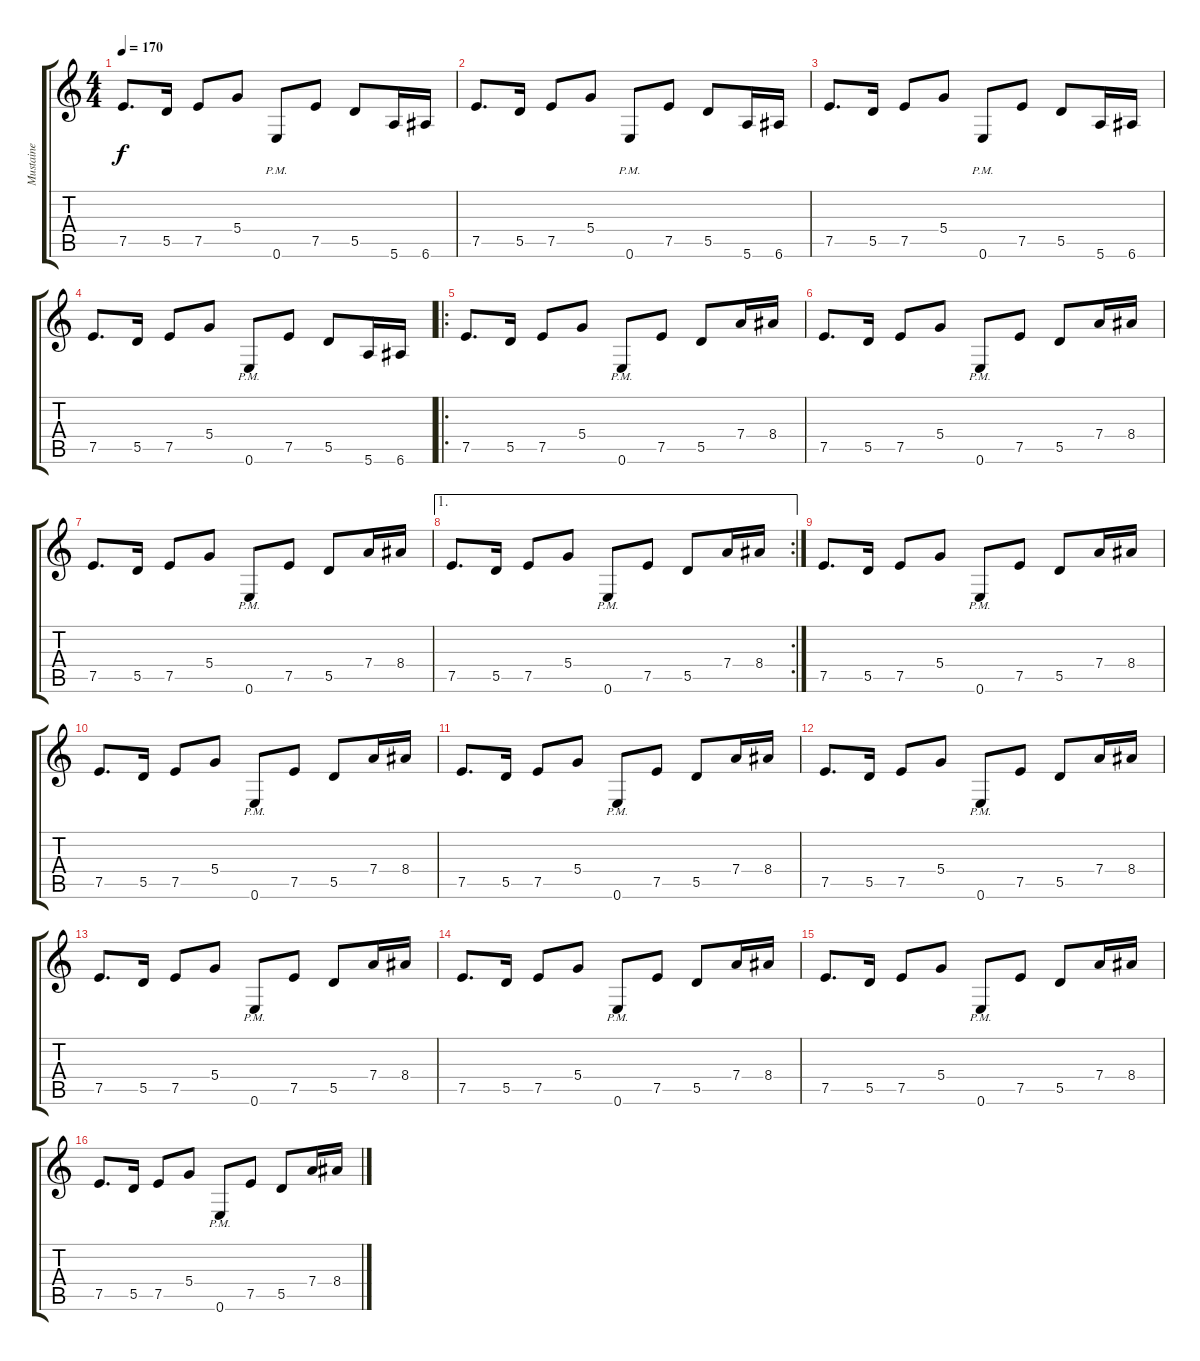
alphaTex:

\track ("Mustaine" "Mustaine") {instrument distortionguitar}
\staff {score tabs}
\tuning (E4 B3 G3 D3 A2 E2) {hide}
\ts (4 4)
\tempo 170
\clef g2
\ks c
7.5.8{d dy f} 5.5.16 7.5.8 5.4.8 0.6{pm}.8 7.5.8 5.5.8 5.6.16 6.6.16 |
7.5.8{d} 5.5.16 7.5.8 5.4.8 0.6{pm}.8 7.5.8 5.5.8 5.6.16 6.6.16 |
7.5.8{d} 5.5.16 7.5.8 5.4.8 0.6{pm}.8 7.5.8 5.5.8 5.6.16 6.6.16 |
7.5.8{d} 5.5.16 7.5.8 5.4.8 0.6{pm}.8 7.5.8 5.5.8 5.6.16 6.6.16 |
\ro
7.5.8{d} 5.5.16 7.5.8 5.4.8 0.6{pm}.8 7.5.8 5.5.8 7.4.16 8.4.16 |
7.5.8{d} 5.5.16 7.5.8 5.4.8 0.6{pm}.8 7.5.8 5.5.8 7.4.16 8.4.16 |
7.5.8{d} 5.5.16 7.5.8 5.4.8 0.6{pm}.8 7.5.8 5.5.8 7.4.16 8.4.16 |
\ae 1
\rc 2
7.5.8{d} 5.5.16 7.5.8 5.4.8 0.6{pm}.8 7.5.8 5.5.8 7.4.16 8.4.16 |
7.5.8{d} 5.5.16 7.5.8 5.4.8 0.6{pm}.8 7.5.8 5.5.8 7.4.16 8.4.16 |
7.5.8{d} 5.5.16 7.5.8 5.4.8 0.6{pm}.8 7.5.8 5.5.8 7.4.16 8.4.16 |
7.5.8{d} 5.5.16 7.5.8 5.4.8 0.6{pm}.8 7.5.8 5.5.8 7.4.16 8.4.16 |
7.5.8{d} 5.5.16 7.5.8 5.4.8 0.6{pm}.8 7.5.8 5.5.8 7.4.16 8.4.16 |
7.5.8{d} 5.5.16 7.5.8 5.4.8 0.6{pm}.8 7.5.8 5.5.8 7.4.16 8.4.16 |
7.5.8{d} 5.5.16 7.5.8 5.4.8 0.6{pm}.8 7.5.8 5.5.8 7.4.16 8.4.16 |
7.5.8{d} 5.5.16 7.5.8 5.4.8 0.6{pm}.8 7.5.8 5.5.8 7.4.16 8.4.16 |
7.5.8{d} 5.5.16 7.5.8 5.4.8 0.6{pm}.8 7.5.8 5.5.8 7.4.16 8.4.16
